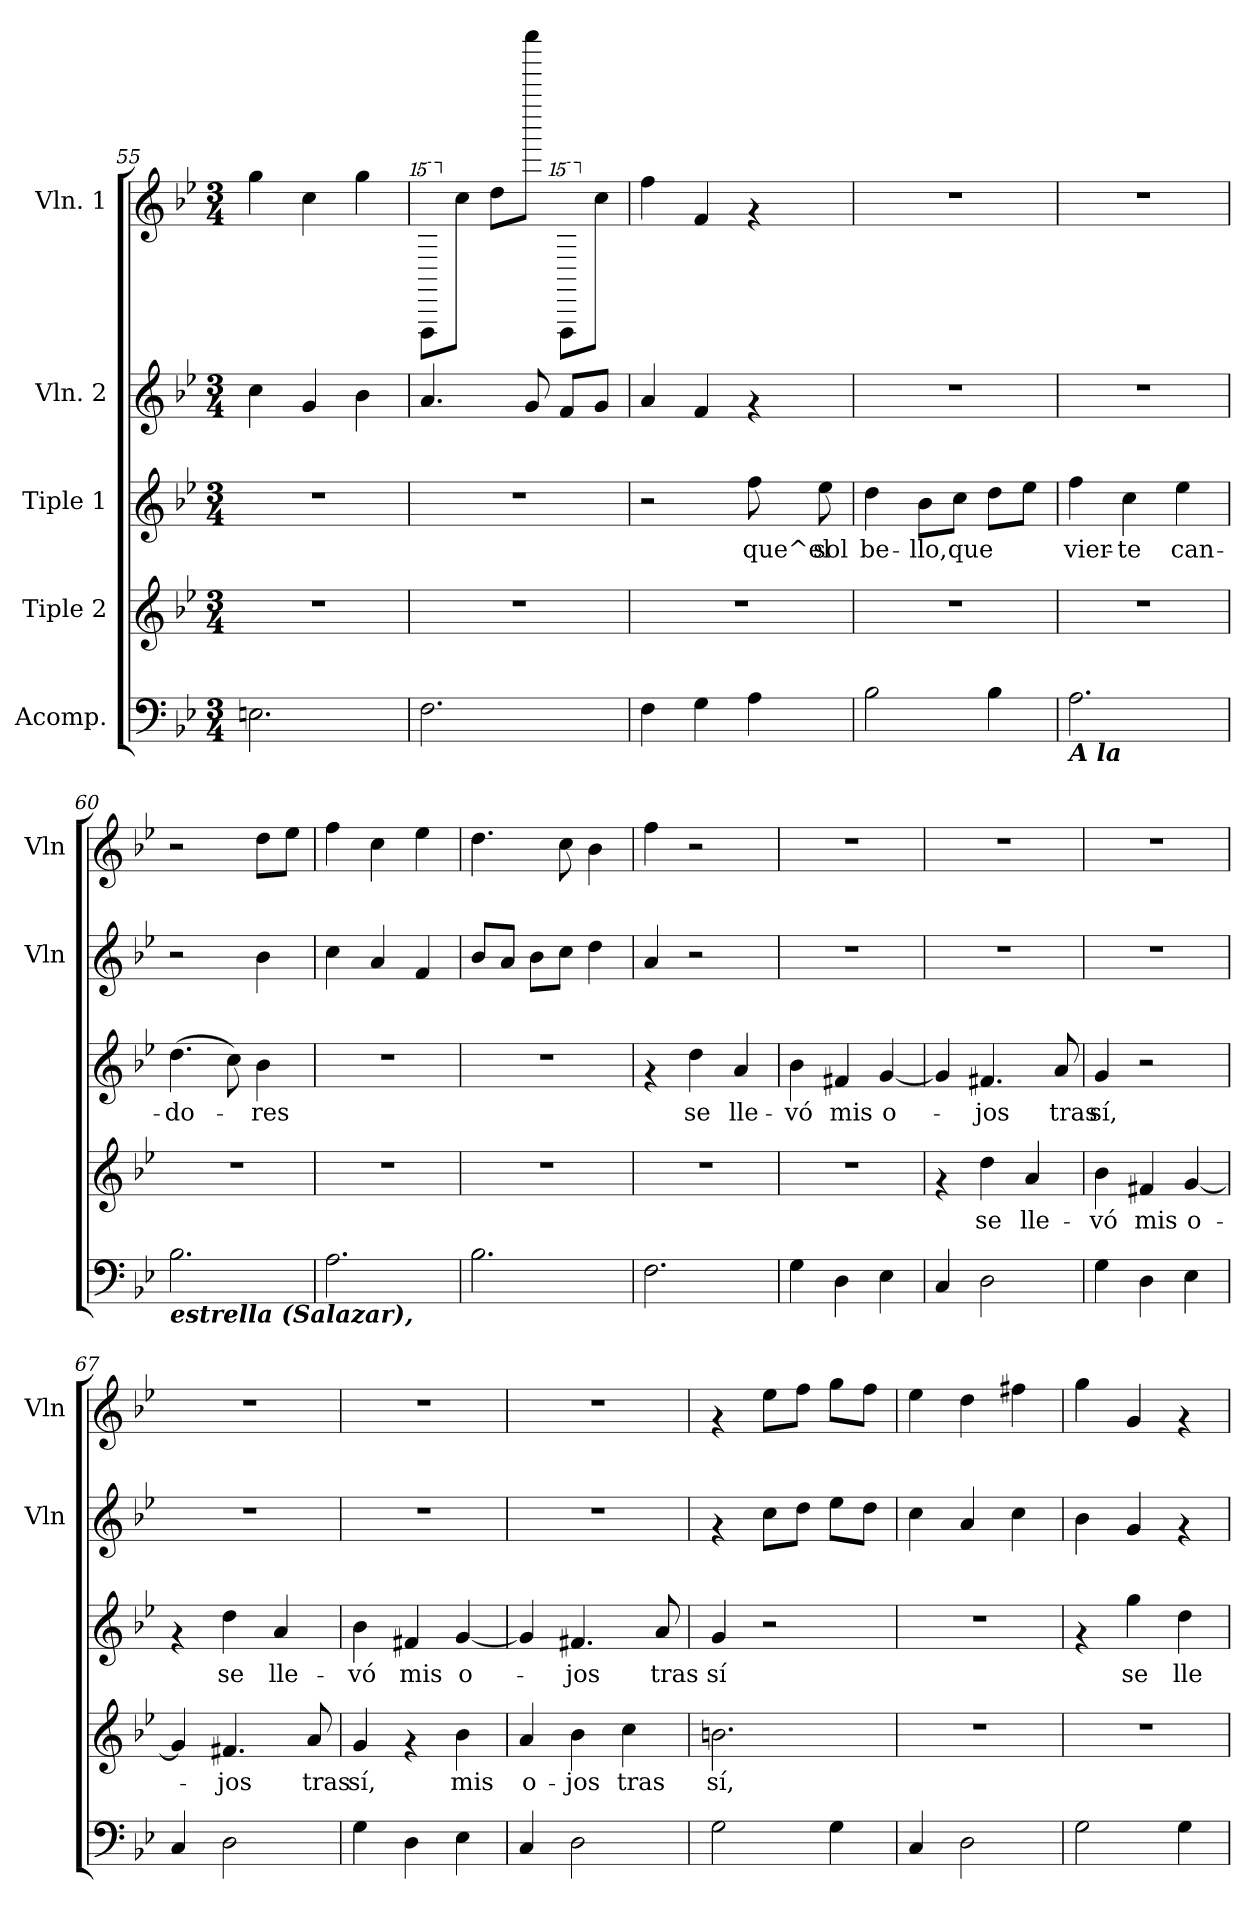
**kern	**kern	**text	**kern	**text	**kern	**kern
*part5	*part4	*part4	*part3	*part3	*part2	*part1
*staff5	*staff4	*staff4	*staff3	*staff3	*staff2	*staff1
*I"Acomp.	*I"Tiple 2	*	*I"Tiple 1	*	*I"Vln. 2	*I"Vln. 1
*	*	*	*	*	*I'Vln	*I'Vln
*clefF4	*clefG2	*	*clefG2	*	*clefG2	*clefG2
*k[b-e-]	*k[b-e-]	*	*k[b-e-]	*	*k[b-e-]	*k[b-e-]
*B-:	*B-:	*	*B-:	*	*B-:	*B-:
*M3/4	*M3/4	*	*M3/4	*	*M3/4	*M3/4
=55	=55	=55	=55	=55	=55	=55
2.En\	2.r	.	2.r	.	4cc\	4gg\
.	.	.	.	.	4g/	4cc\
.	.	.	.	.	4b-\	4gg\
!!LO:LB:g=z
=56	=56	=56	=56	=56	=56	=56
*	*	*	*	*	*	*15ma
2.F\	2.r	.	2.r	.	4.a/	8F\L
*	*	*	*	*	*	*X15ma
.	.	.	.	.	.	8cc\J
.	.	.	.	.	.	8dd\L
.	.	.	.	.	8g/	8eeeeee-\J
*	*	*	*	*	*	*15ma
.	.	.	.	.	8f/L	8F\L
*	*	*	*	*	*	*X15ma
.	.	.	.	.	8g/J	8cc\J
=57	=57	=57	=57	=57	=57	=57
4F\	2.r	.	2r	.	4a/	4ff\
4G\	.	.	.	.	4f/	4f/
!	!	!	!	!LO:LY:b	!	!
4A\	.	.	8ff\	que^el	4rf	4rf
!	!	!	!	!LO:LY:b	!	!
.	.	.	8ee-\	sol	.	.
=58	=58	=58	=58	=58	=58	=58
!	!	!	!	!LO:LY:b	!	!
2B-\	2.r	.	4dd\	be-	2.r	2.r
!	!	!	!	!LO:LY:b	!	!
.	.	.	8b-\L	-llo,	.	.
!	!	!	!	!LO:LY:b	!	!
.	.	.	8cc\J	que	.	.
4B-\	.	.	8dd\L	.	.	.
.	.	.	8ee-\J	.	.	.
=59	=59	=59	=59	=59	=59	=59
!LO:TX:b:Bi:t=A la	!	!	!	!	!	!
!	!	!	!	!LO:LY:b	!	!
2.A\	2.r	.	4ff\	vier-	2.r	2.r
!	!	!	!	!LO:LY:b	!	!
.	.	.	4cc\	-te	.	.
!	!	!	!	!LO:LY:b	!	!
.	.	.	4ee-\	can-	.	.
=60	=60	=60	=60	=60	=60	=60
!LO:TX:b:Bi:t=estrella (Salazar),	!	!	!	!	!	!
!	!	!	!	!LO:LY:b	!	!
2.B-\	2.r	.	(>4.dd\	-do-	2r	2r
.	.	.	8cc\)	.	.	.
!	!	!	!	!LO:LY:b	!	!
.	.	.	4b-\	-res	4b-\	8dd\L
.	.	.	.	.	.	8ee-\J
=61	=61	=61	=61	=61	=61	=61
2.A\	2.r	.	2.r	.	4cc\	4ff\
.	.	.	.	.	4a/	4cc\
.	.	.	.	.	4f/	4ee-\
=62	=62	=62	=62	=62	=62	=62
2.B-\	2.r	.	2.r	.	8b-/L	4.dd\
.	.	.	.	.	8a/J	.
.	.	.	.	.	8b-\L	.
.	.	.	.	.	8cc\J	8cc\
.	.	.	.	.	4dd\	4b-\
=63	=63	=63	=63	=63	=63	=63
2.F\	2.r	.	4rf	.	4a/	4ff\
!	!	!	!	!LO:LY:b	!	!
.	.	.	4dd\	se	2r	2r
!	!	!	!	!LO:LY:b	!	!
.	.	.	4a/	lle-	.	.
!!LO:PB:g=z
=64	=64	=64	=64	=64	=64	=64
!	!	!	!	!LO:LY:b	!	!
4G\	2.r	.	4b-\	-vó	2.r	2.r
!	!	!	!	!LO:LY:b	!	!
4D\	.	.	4f#X/	mis	.	.
!	!	!	!	!LO:LY:b	!	!
4E-\	.	.	[>4g/	o-	.	.
=65	=65	=65	=65	=65	=65	=65
4C/	4rf	.	4g/]	.	2.r	2.r
!	!	!LO:LY:b	!	!LO:LY:b	!	!
2D\	4dd\	se	4.f#X/	-jos	.	.
!	!	!LO:LY:b	!	!	!	!
.	4a/	lle-	.	.	.	.
!	!	!	!	!LO:LY:b	!	!
.	.	.	8a/	tras	.	.
=66	=66	=66	=66	=66	=66	=66
!	!	!LO:LY:b	!	!LO:LY:b	!	!
4G\	4b-\	-vó	4g/	sí,	2.r	2.r
!	!	!LO:LY:b	!	!	!	!
4D\	4f#X/	mis	2r	.	.	.
!	!	!LO:LY:b	!	!	!	!
4E-\	[>4g/	o-	.	.	.	.
=67	=67	=67	=67	=67	=67	=67
4C/	4g/]	.	4rf	.	2.r	2.r
!	!	!LO:LY:b	!	!LO:LY:b	!	!
2D\	4.f#X/	-jos	4dd\	se	.	.
!	!	!	!	!LO:LY:b	!	!
.	.	.	4a/	lle-	.	.
!	!	!LO:LY:b	!	!	!	!
.	8a/	tras	.	.	.	.
=68	=68	=68	=68	=68	=68	=68
!	!	!LO:LY:b	!	!LO:LY:b	!	!
4G\	4g/	sí,	4b-\	-vó	2.r	2.r
!	!	!	!	!LO:LY:b	!	!
4D\	4rf	.	4f#X/	mis	.	.
!	!	!LO:LY:b	!	!LO:LY:b	!	!
4E-\	4b-\	mis	[>4g/	o-	.	.
=69	=69	=69	=69	=69	=69	=69
!	!	!LO:LY:b	!	!	!	!
4C/	4a/	o-	4g/]	.	2.r	2.r
!	!	!LO:LY:b	!	!LO:LY:b	!	!
2D\	4b-\	-jos	4.f#X/	-jos	.	.
!	!	!LO:LY:b	!	!	!	!
.	4cc\	tras	.	.	.	.
!	!	!	!	!LO:LY:b	!	!
.	.	.	8a/	tras	.	.
=70	=70	=70	=70	=70	=70	=70
!	!	!LO:LY:b	!	!LO:LY:b	!	!
2G\	2.bn\	sí,	4g/	sí	4rf	4rf
.	.	.	2r	.	8cc\L	8ee-\L
.	.	.	.	.	8dd\J	8ff\J
4G\	.	.	.	.	8ee-\L	8gg\L
.	.	.	.	.	8dd\J	8ff\J
=71	=71	=71	=71	=71	=71	=71
4C/	2.r	.	2.r	.	4cc\	4ee-\
2D\	.	.	.	.	4a/	4dd\
.	.	.	.	.	4cc\	4ff#X\
!!LO:LB:g=z
=72	=72	=72	=72	=72	=72	=72
2G\	2.r	.	4rf	.	4b-\	4gg\
!	!	!	!	!LO:LY:b	!	!
.	.	.	4gg\	se	4g/	4g/
!	!	!	!	!LO:LY:b	!	!
4G\	.	.	4dd\	lle-	4rf	4rf
=	=	=	=	=	=	=
*-	*-	*-	*-	*-	*-	*-
